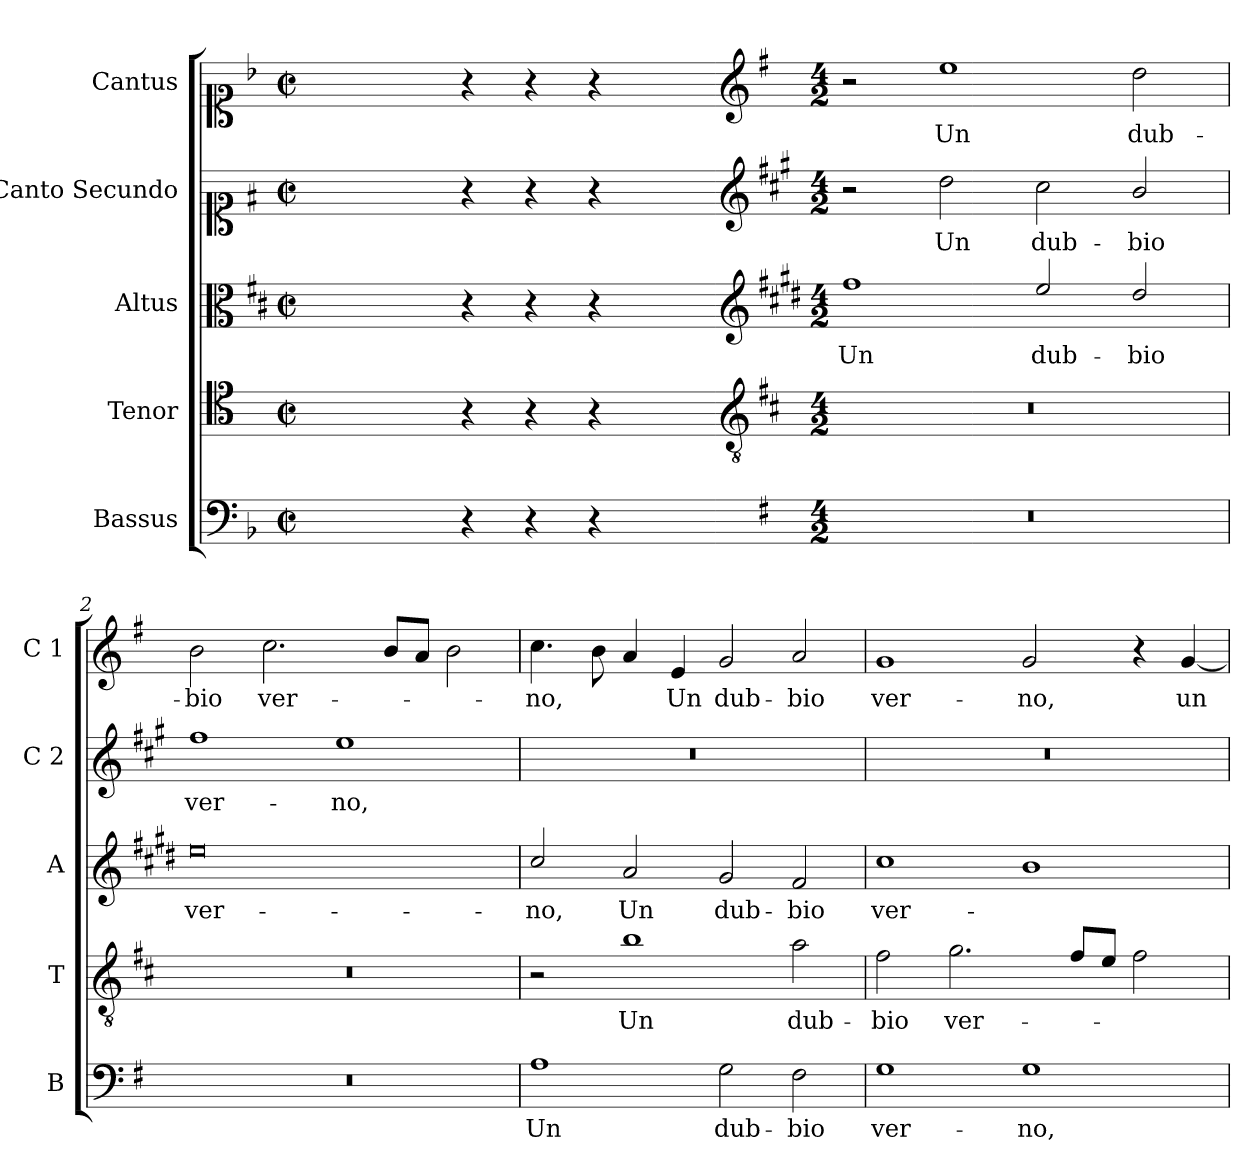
**kern	**text	**kern	**text	**kern	**text	**kern	**text	**kern	**text
*part5	*part5	*part4	*part4	*part3	*part3	*part2	*part2	*part1	*part1
*staff5	*staff5	*staff4	*staff4	*staff3	*staff3	*staff2	*staff2	*staff1	*staff1
*I"Bassus	*	*I"Tenor	*	*I"Altus	*	*I"Canto Secundo	*	*I"Cantus	*
*I'B	*	*I'T	*	*I'A	*	*I'C 2	*	*I'C 1	*
*clefF4	*	*clefC4	*	*clefC3	*	*clefC1	*	*clefC1	*
*	*	*ITrd4c7	*	*ITrd5c9	*	*ITrd1c2	*	*	*
*k[b-]	*	*k[b-]	*	*k[b-]	*	*k[b-]	*	*k[b-]	*
*F:	*	*F:	*	*F:	*	*F:	*	*F:	*
*M2/2	*	*M2/2	*	*M2/2	*	*M2/2	*	*M2/2	*
*met(c|)	*	*met(c|)	*	*met(c|)	*	*met(c|)	*	*met(c|)	*
=	=	=	=	=	=	=	=	=	=
1ryy	.	1ryy	.	1ryy	.	1ryy	.	1ryy	.
=1X-	=1X-	=1X-	=1X-	=1X-	=1X-	=1X-	=1X-	=1X-	=1X-
4r	.	4r	.	4r	.	4r	.	4r	.
4r	.	4r	.	4r	.	4r	.	4r	.
4r	.	4r	.	4r	.	4r	.	4r	.
4ryy	.	4ryy	.	4ryy	.	4ryy	.	4ryy	.
=1-	=1-	=1-	=1-	=1-	=1-	=1-	=1-	=1-	=1-
*	*	*clefGv2	*	*clefG2	*	*clefG2	*	*clefG2	*
*k[f#]	*	*k[f#]	*	*k[f#]	*	*k[f#]	*	*k[f#]	*
*G:	*	*G:	*	*G:	*	*G:	*	*G:	*
*M4/2	*	*M4/2	*	*M4/2	*	*M4/2	*	*M4/2	*
!	!	!	!	!	!LO:LY:b	!	!	!	!
0r	.	0r	.	1a	Un	2r	.	2r	.
!	!	!	!	!	!	!	!LO:LY:b	!	!LO:LY:b
.	.	.	.	.	.	2cc\	Un	1ee	Un
!	!	!	!	!	!LO:LY:b	!	!LO:LY:b	!	!
.	.	.	.	2g/	dub-	2b\	dub-	.	.
!	!	!	!	!	!LO:LY:b	!	!LO:LY:b	!	!LO:LY:b
.	.	.	.	2f#/	-bio	2a/	-bio	2dd\	dub-
=2	=2	=2	=2	=2	=2	=2	=2	=2	=2
!	!	!	!	!	!LO:LY:b	!	!LO:LY:b	!	!LO:LY:b
0r	.	0r	.	0g	ver-	1ee	ver-	2b\	-bio
!	!	!	!	!	!	!	!	!	!LO:LY:b
.	.	.	.	.	.	.	.	2.cc\	ver-
!	!	!	!	!	!	!	!LO:LY:b	!	!
.	.	.	.	.	.	1dd	-no,	.	.
.	.	.	.	.	.	.	.	8b/L	.
.	.	.	.	.	.	.	.	8a/J	.
.	.	.	.	.	.	.	.	2b\	.
=3	=3	=3	=3	=3	=3	=3	=3	=3	=3
!	!LO:LY:b	!	!	!	!LO:LY:b	!	!	!	!LO:LY:b
1A	Un	2r	.	2e/	-no,	0r	.	4.cc\	-no,
.	.	.	.	.	.	.	.	8b\	.
!	!	!	!LO:LY:b	!	!LO:LY:b	!	!	!	!
.	.	1e	Un	2c/	Un	.	.	4a/	.
!	!	!	!	!	!	!	!	!	!LO:LY:b
.	.	.	.	.	.	.	.	4e/	Un
!	!LO:LY:b	!	!	!	!LO:LY:b	!	!	!	!LO:LY:b
2G\	dub-	.	.	2B/	dub-	.	.	2g/	dub-
!	!LO:LY:b	!	!LO:LY:b	!	!LO:LY:b	!	!	!	!LO:LY:b
2F#\	-bio	2d\	dub-	2A/	-bio	.	.	2a/	-bio
!!LO:LB:g=z
=4	=4	=4	=4	=4	=4	=4	=4	=4	=4
!	!LO:LY:b	!	!LO:LY:b	!	!LO:LY:b	!	!	!	!LO:LY:b
1G	ver-	2B\	-bio	1e	ver-	0r	.	1g	ver-
!	!	!	!LO:LY:b	!	!	!	!	!	!
.	.	2.c\	ver-	.	.	.	.	.	.
!	!LO:LY:b	!	!	!	!	!	!	!	!LO:LY:b
1G	-no,	.	.	1d	.	.	.	2g/	-no,
.	.	8B/L	.	.	.	.	.	.	.
.	.	8A/J	.	.	.	.	.	.	.
.	.	2B\	.	.	.	.	.	4r	.
!	!	!	!	!	!	!	!	!	!LO:LY:b
.	.	.	.	.	.	.	.	[4g/	un
=	=	=	=	=	=	=	=	=	=
*-	*-	*-	*-	*-	*-	*-	*-	*-	*-
